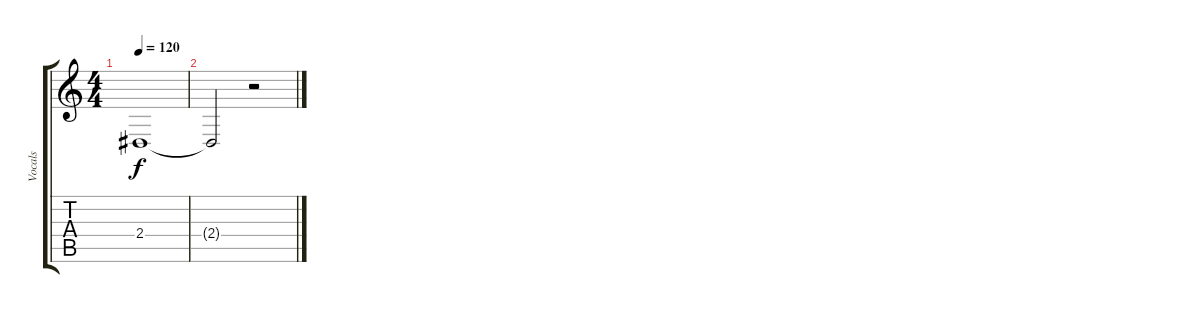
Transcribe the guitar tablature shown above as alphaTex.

\track ("Vocals" "Vocals") {instrument lead2sawtooth}
\staff {score tabs}
\tuning (Eb4 Bb3 Gb3 Db3 Ab2 Eb2) {hide}
\ts (4 4)
\tempo 120
\clef g2
\ks c
2.4.1{dy f volume 0} |
2.4{t}.2 r.2
